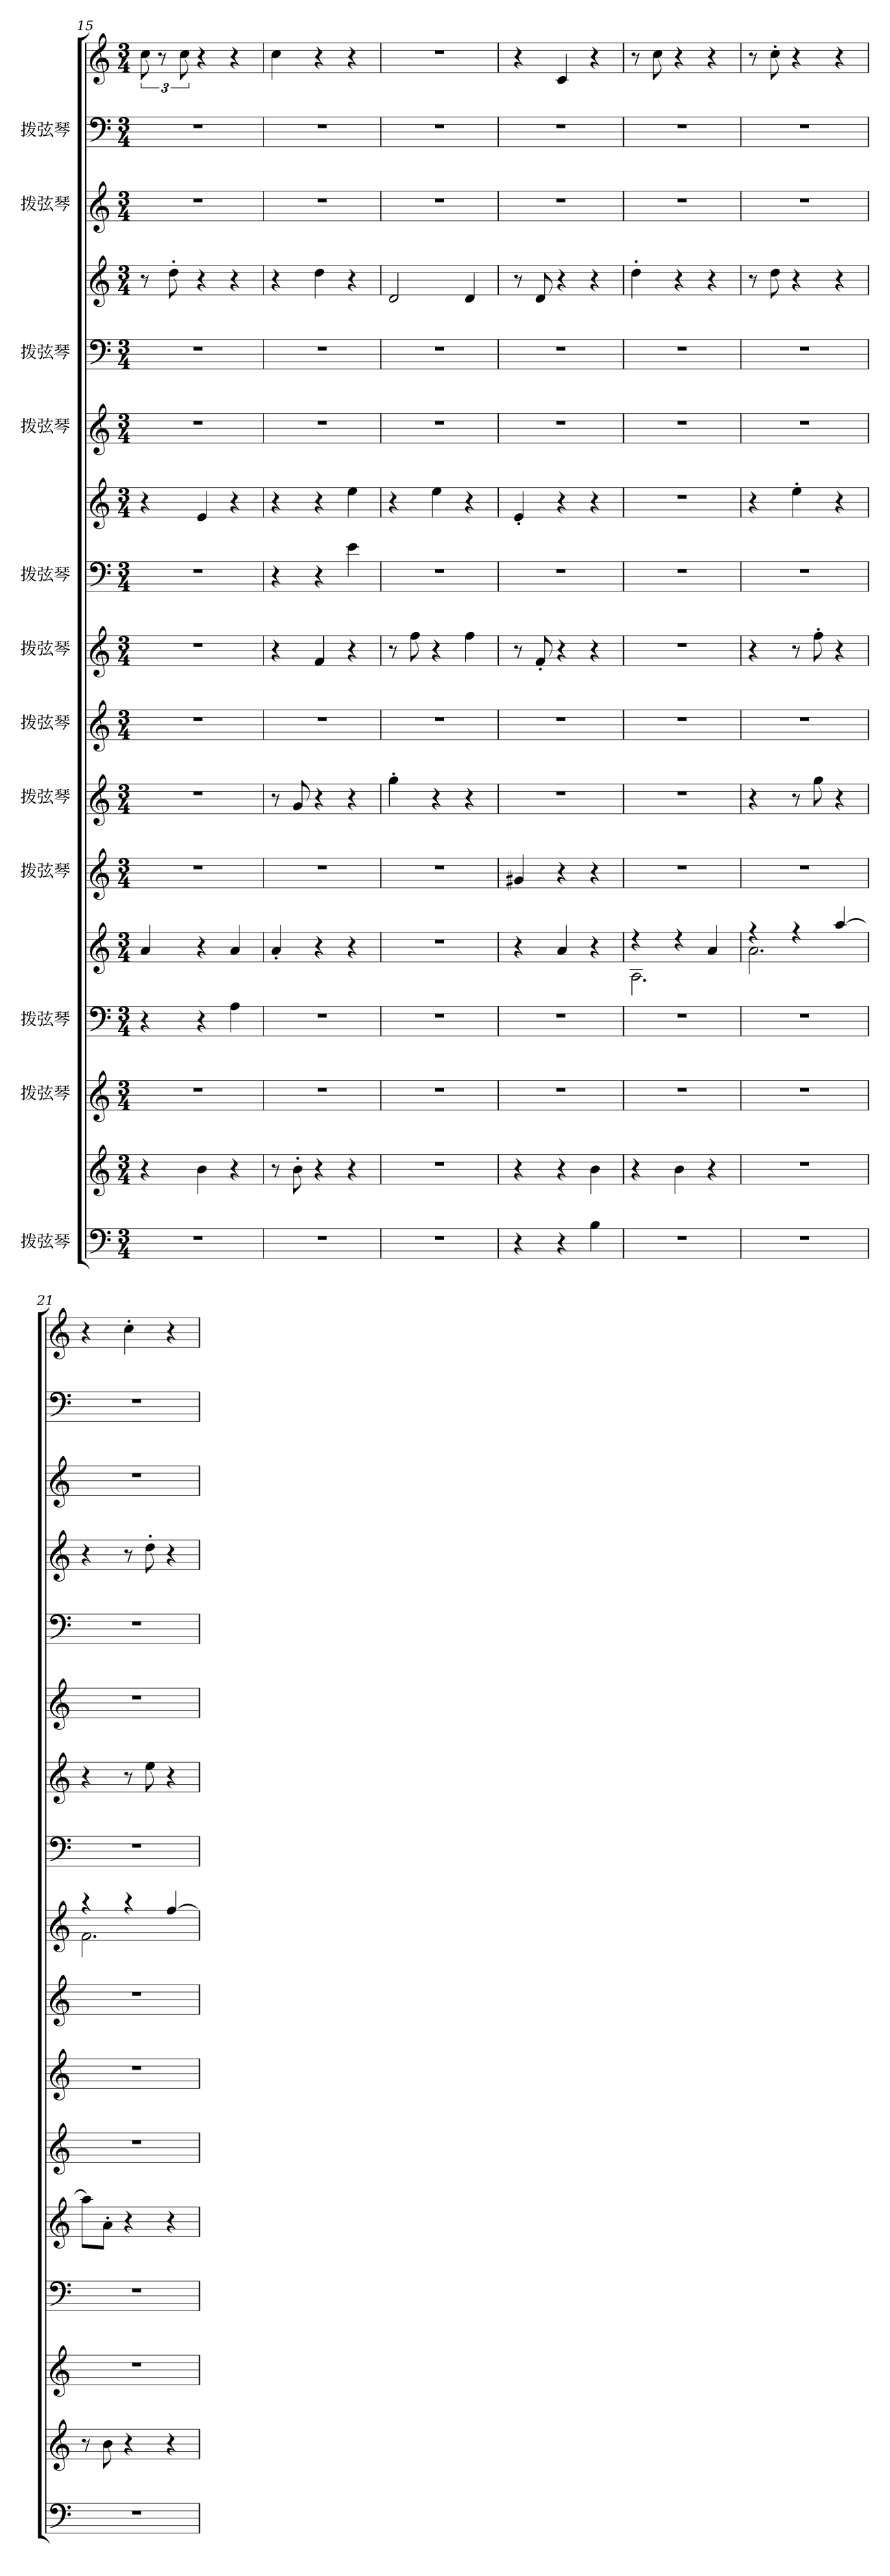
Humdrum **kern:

**kern	**kern	**kern	**kern	**kern	**kern	**kern	**kern	**kern	**kern	**kern	**kern	**kern	**kern	**kern	**kern	**kern
*part12	*part12	*part11	*part10	*part10	*part9	*part8	*part7	*part6	*part5	*part5	*part4	*part3	*part3	*part2	*part1	*part1
*staff17	*staff16	*staff15	*staff14	*staff13	*staff12	*staff11	*staff10	*staff9	*staff8	*staff7	*staff6	*staff5	*staff4	*staff3	*staff2	*staff1
*I"拨弦琴	*	*I"拨弦琴	*I"拨弦琴	*	*I"拨弦琴	*I"拨弦琴	*I"拨弦琴	*I"拨弦琴	*I"拨弦琴	*	*I"拨弦琴	*I"拨弦琴	*	*I"拨弦琴	*I"拨弦琴	*
*clefF4	*clefG2	*clefG2	*clefF4	*clefG2	*clefG2	*clefG2	*clefG2	*clefG2	*clefF4	*clefG2	*clefG2	*clefF4	*clefG2	*clefG2	*clefF4	*clefG2
*k[]	*k[]	*k[]	*k[]	*k[]	*k[]	*k[]	*k[]	*k[]	*k[]	*k[]	*k[]	*k[]	*k[]	*k[]	*k[]	*k[]
*M3/4	*M3/4	*M3/4	*M3/4	*M3/4	*M3/4	*M3/4	*M3/4	*M3/4	*M3/4	*M3/4	*M3/4	*M3/4	*M3/4	*M3/4	*M3/4	*M3/4
=15	=15	=15	=15	=15	=15	=15	=15	=15	=15	=15	=15	=15	=15	=15	=15	=15
2.r	4r	2.r	4r	4a/	2.r	2.r	2.r	2.r	2.r	4r	2.r	2.r	8r	2.r	2.r	12cc\
.	.	.	.	.	.	.	.	.	.	.	.	.	.	.	.	12r
.	.	.	.	.	.	.	.	.	.	.	.	.	8dd'\	.	.	.
.	.	.	.	.	.	.	.	.	.	.	.	.	.	.	.	12cc\
.	4b\	.	4r	4r	.	.	.	.	.	4e/	.	.	4r	.	.	4r
.	4r	.	4A\	4a/	.	.	.	.	.	4r	.	.	4r	.	.	4r
!!LO:PB:g=z
=16	=16	=16	=16	=16	=16	=16	=16	=16	=16	=16	=16	=16	=16	=16	=16	=16
2.r	8r	2.r	2.r	4a'/	2.r	8r	2.r	4r	4r	4r	2.r	2.r	4r	2.r	2.r	4cc\
.	8b'\	.	.	.	.	8g/	.	.	.	.	.	.	.	.	.	.
.	4r	.	.	4r	.	4r	.	4f/	4r	4r	.	.	4dd\	.	.	4r
.	4r	.	.	4r	.	4r	.	4r	4e\	4ee\	.	.	4r	.	.	4r
=17	=17	=17	=17	=17	=17	=17	=17	=17	=17	=17	=17	=17	=17	=17	=17	=17
2.r	2.r	2.r	2.r	2.r	2.r	4gg'\	2.r	8r	2.r	4r	2.r	2.r	2d/	2.r	2.r	2.r
.	.	.	.	.	.	.	.	8ff\	.	.	.	.	.	.	.	.
.	.	.	.	.	.	4r	.	4r	.	4ee\	.	.	.	.	.	.
.	.	.	.	.	.	4r	.	4ff\	.	4r	.	.	4d/	.	.	.
=18	=18	=18	=18	=18	=18	=18	=18	=18	=18	=18	=18	=18	=18	=18	=18	=18
4r	4r	2.r	2.r	4r	4g#X/	2.r	2.r	8r	2.r	4e'/	2.r	2.r	8r	2.r	2.r	4r
.	.	.	.	.	.	.	.	8f'/	.	.	.	.	8d/	.	.	.
4r	4r	.	.	4a/	4r	.	.	4r	.	4r	.	.	4r	.	.	4c/
4B\	4b\	.	.	4r	4r	.	.	4r	.	4r	.	.	4r	.	.	4r
=19	=19	=19	=19	=19	=19	=19	=19	=19	=19	=19	=19	=19	=19	=19	=19	=19
*	*	*	*	*^	*	*	*	*	*	*	*	*	*	*	*	*
2.r	4r	2.r	2.r	4r	2.A\	2.r	2.r	2.r	2.r	2.r	2.r	2.r	2.r	4dd'\	2.r	2.r	8r
.	.	.	.	.	.	.	.	.	.	.	.	.	.	.	.	.	8cc\
.	4b\	.	.	4r	.	.	.	.	.	.	.	.	.	4r	.	.	4r
.	4r	.	.	4a/	.	.	.	.	.	.	.	.	.	4r	.	.	4r
=20	=20	=20	=20	=20	=20	=20	=20	=20	=20	=20	=20	=20	=20	=20	=20	=20	=20
2.r	2.r	2.r	2.r	4r	2.a\	2.r	4r	2.r	4r	2.r	4r	2.r	2.r	8r	2.r	2.r	8r
.	.	.	.	.	.	.	.	.	.	.	.	.	.	8dd\	.	.	8cc'\
.	.	.	.	4r	.	.	8r	.	8r	.	4ee'\	.	.	4r	.	.	4r
.	.	.	.	.	.	.	8gg\	.	8ff'\	.	.	.	.	.	.	.	.
.	.	.	.	[4aa/	.	.	4r	.	4r	.	4r	.	.	4r	.	.	4r
*	*	*	*	*v	*v	*	*	*	*	*	*	*	*	*	*	*	*
=21	=21	=21	=21	=21	=21	=21	=21	=21	=21	=21	=21	=21	=21	=21	=21	=21
*	*	*	*	*	*	*	*	*^	*	*	*	*	*	*	*	*
2.r	8r	2.r	2.r	8aa\L]	2.r	2.r	2.r	4r	2.f\	2.r	4r	2.r	2.r	4r	2.r	2.r	4r
.	8b\	.	.	8a'\J	.	.	.	.	.	.	.	.	.	.	.	.	.
.	4r	.	.	4r	.	.	.	4r	.	.	8r	.	.	8r	.	.	4cc'\
.	.	.	.	.	.	.	.	.	.	.	8ee\	.	.	8dd'\	.	.	.
.	4r	.	.	4r	.	.	.	[4ff/	.	.	4r	.	.	4r	.	.	4r
*	*	*	*	*	*	*	*	*v	*v	*	*	*	*	*	*	*	*
=	=	=	=	=	=	=	=	=	=	=	=	=	=	=	=	=
*-	*-	*-	*-	*-	*-	*-	*-	*-	*-	*-	*-	*-	*-	*-	*-	*-
